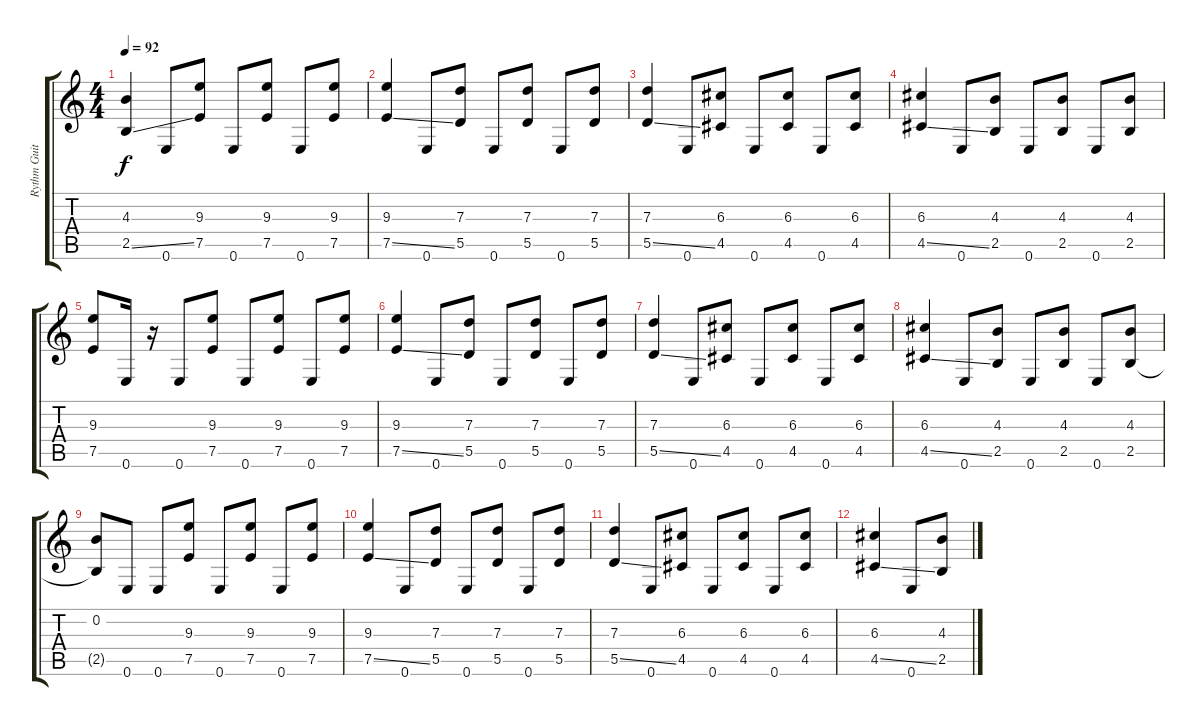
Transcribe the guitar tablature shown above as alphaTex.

\track ("Rythm Guitar1" "Rythm Guit") {instrument distortionguitar}
\staff {score tabs}
\tuning (E4 B3 G3 D3 A2 E2) {hide}
\ts (4 4)
\tempo 92
\clef g2
\ks c
(4.3 2.5{ss}).4{dy f} 0.6.8 (9.3 7.5).8 0.6.8 (9.3 7.5).8 0.6.8 (9.3 7.5).8 |
(9.3 7.5{ss}).4 0.6.8 (7.3 5.5).8 0.6.8 (7.3 5.5).8 0.6.8 (7.3 5.5).8 |
(7.3 5.5{ss}).4 0.6.8 (6.3 4.5).8 0.6.8 (6.3 4.5).8 0.6.8 (6.3 4.5).8 |
(6.3 4.5{ss}).4 0.6.8 (4.3 2.5).8 0.6.8 (4.3 2.5).8 0.6.8 (4.3 2.5).8 |
(9.3 7.5).8 0.6.16 r.16 0.6.8 (9.3 7.5).8 0.6.8 (9.3 7.5).8 0.6.8 (9.3 7.5).8 |
(9.3 7.5{ss}).4 0.6.8 (7.3 5.5).8 0.6.8 (7.3 5.5).8 0.6.8 (7.3 5.5).8 |
(7.3 5.5{ss}).4 0.6.8 (6.3 4.5).8 0.6.8 (6.3 4.5).8 0.6.8 (6.3 4.5).8 |
(6.3 4.5{ss}).4 0.6.8 (4.3 2.5).8 0.6.8 (4.3 2.5).8 0.6.8 (4.3 2.5).8 |
(0.2 2.5{t}).8 0.6.8 0.6.8 (9.3 7.5).8 0.6.8 (9.3 7.5).8 0.6.8 (9.3 7.5).8 |
(9.3 7.5{ss}).4 0.6.8 (7.3 5.5).8 0.6.8 (7.3 5.5).8 0.6.8 (7.3 5.5).8 |
(7.3 5.5{ss}).4 0.6.8 (6.3 4.5).8 0.6.8 (6.3 4.5).8 0.6.8 (6.3 4.5).8 |
(6.3 4.5{ss}).4 0.6.8 (4.3 2.5).8
